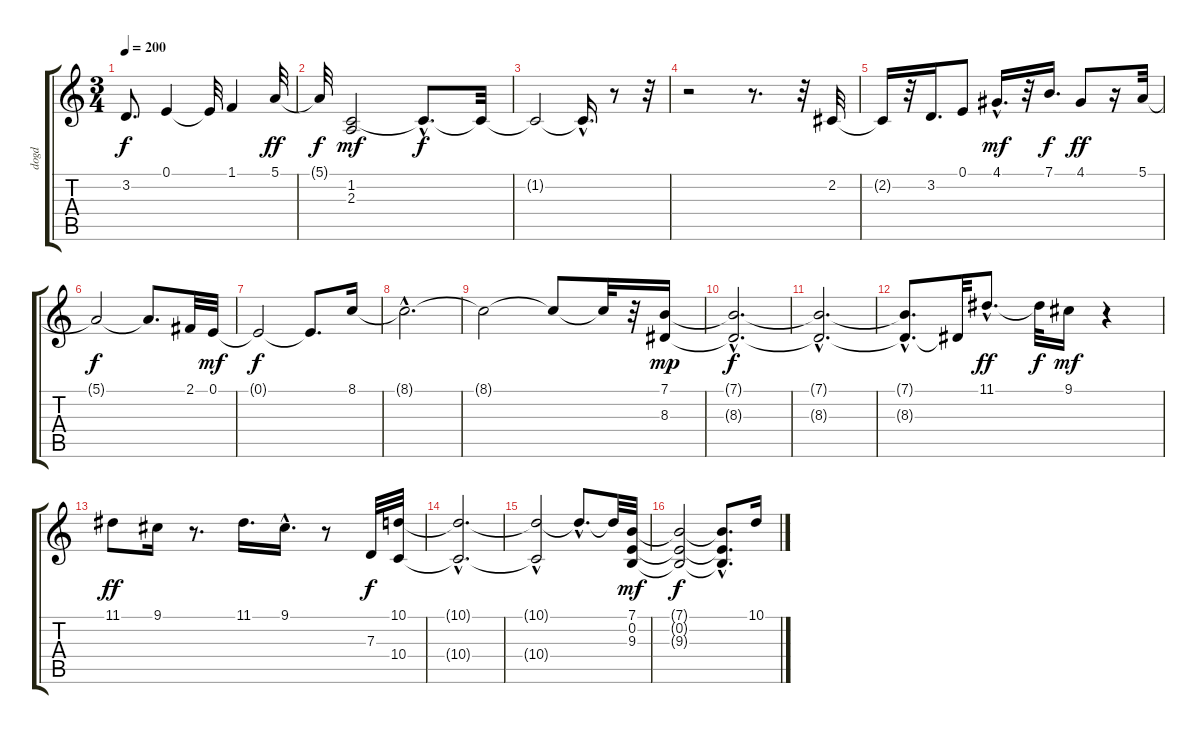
\track ("dogd" "dogd") {instrument seashore}
\staff {score tabs}
\tuning (E4 B3 G3 D3 A2 E2) {hide}
\ts (3 4)
\tempo 200
\clef g2
\ks c
3.2{t}.8{d dy f} 0.1.4 0.1{t}.32 1.1.4 5.1.32{dy ff} |
5.1{t}.32{dy f} (1.2 2.3).2{dy mf} 1.2{hac t}.8{d dy f} 1.2{t}.32 |
1.2{t}.2 1.2{hac t}.16{d} r.8 r.32 |
r.2 r.8{d} r.32 2.2.32 |
2.2{t}.16 r.32 3.2.16{d} 0.1.8 4.1{hac}.16{d dy mf} r.32 7.1.16{d dy f} 4.1.8{dy ff} r.16 5.1.32 |
5.1{t}.2{dy f} 5.1{t}.8{d} 2.1.32 0.1.32{dy mf} |
0.1{t}.2{dy f} 0.1{t}.8{d} 8.1.16 |
8.1{hac t}.2{d} |
8.1{t}.2 8.1{t}.8 8.1{t}.32 r.32 (7.1 8.3).16{dy mp} |
(7.1{hac t} 8.3{hac t}).2{d dy f} |
(7.1{hac t} 8.3{hac t}).2{d} |
(7.1{t} 8.3{hac t}).8{d} 8.3{t}.32 11.1{hac}.8{d dy ff} 11.1{t}.32{dy f} 9.1.16{dy mf} r.4 |
11.1.8{dy ff} 9.1.16 r.8{d} 11.1.16{d} 9.1{hac}.16{d} r.8 7.3.32{dy f} (10.1 10.4).32 |
(10.1{hac t} 10.4{hac t}).2{d} |
(10.1{t} 10.4{hac t}).2 10.1{hac t}.8{d} 10.1{t}.32 (7.1 0.2 9.3).32{dy mf} |
(7.1{t} 0.2{t} 9.3{t}).2{dy f} (7.1{hac t} 0.2{hac t} 9.3{t}).8{d} 10.1.16
